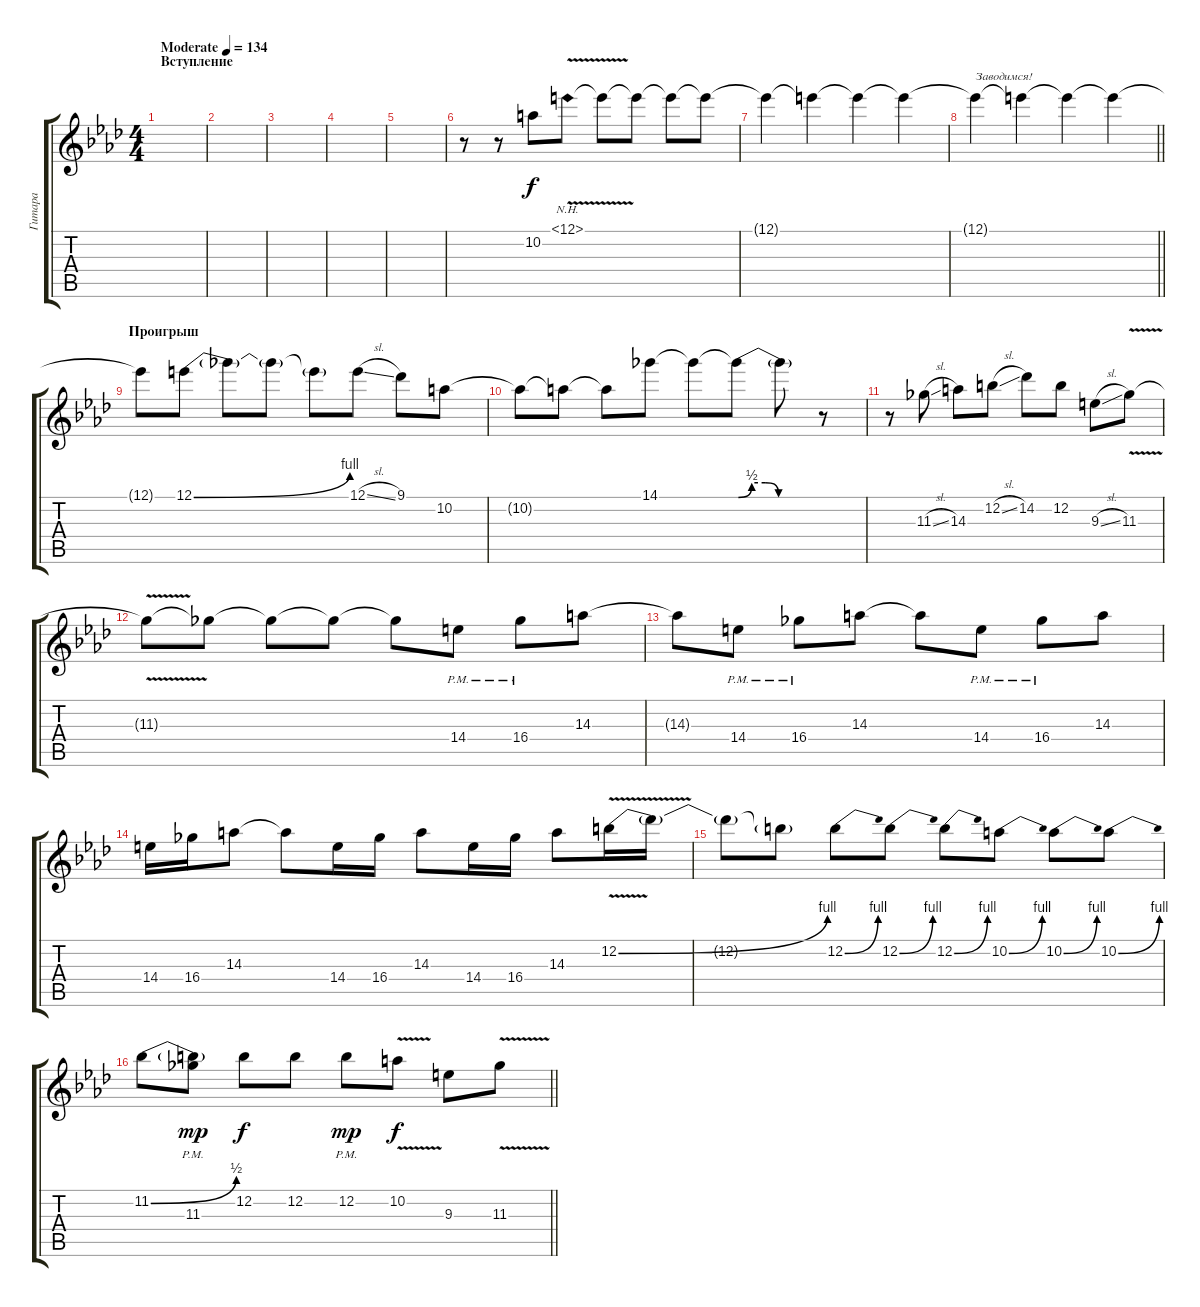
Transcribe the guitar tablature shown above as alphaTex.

\track ("Гитара" "Гитара") {instrument distortionguitar}
\staff {score tabs}
\tuning (E4 B3 G3 D3 A2 E2) {hide}
\ts (4 4)
\section ("" "Вступление")
\tempo (134 "Moderate")
\clef g2
\ks fminor
|
|
|
|
|
r.8 r.8 10.2.8 12.1{nh v}.8 12.1{t}.8 12.1{t}.8 12.1{t}.8 12.1{t}.8 |
12.1{t}.4 12.1{t}.4 12.1{t}.4 12.1{t}.4 |
\barLineRight lightlight
12.1{t}.4{txt "Заводимся!"} 12.1{t}.4 12.1{t}.4 12.1{t}.4 |
\section ("" "Проигрыш")
12.1{t}.8 12.1{be (bend 0 0 60 4)}.8 12.1{t}.8 12.1{t}.8 12.1{t}.8 12.1{sl}.8 9.1.8 10.2.8 |
10.2{t}.8 10.2{t}.8 10.2{t}.8 14.1.8 14.1{t}.8 14.1{be (custom 0 0 10 2 20 2 30 0 60 0) t}.8 14.1{t}.8 r.8 |
r.8 11.3{sl}.8 14.3.8 12.2{sl}.8 14.2.8 12.2.8 9.3{sl}.8 11.3{v}.8 |
11.3{t}.8 11.3{t}.8 11.3{t}.8 11.3{t}.8 11.3{t}.8 14.4{pm}.8 16.4{pm}.8 14.3.8 |
14.3{t}.8 14.4{pm}.8 16.4{pm}.8 14.3.8 14.3{t}.8 14.4{pm}.8 16.4{pm}.8 14.3.8 |
14.4.16 16.4.16 14.3.8 14.3{t}.8 14.4.16 16.4.16 14.3.8 14.4.16 16.4.16 14.3.8 12.2{be (bend 0 0 60 4) v}.16 12.2{t}.16 |
12.2{t}.8 12.2{t}.8 12.2{be (bend 0 0 60 4)}.8 12.2{be (bend 0 0 60 4)}.8 12.2{be (bend 0 0 60 4)}.8 10.2{be (bend 0 0 60 4)}.8 10.2{be (bend 0 0 60 4)}.8 10.2{be (bend 0 0 60 4)}.8 |
\barLineRight lightlight
11.2{be (bend 0 0 60 2)}.8 (11.2{t} 11.3{pm}).8{dy mp} 12.2.8{dy f} 12.2.8 12.2{pm}.8{dy mp} 10.2{v}.8{dy f} 9.3.8 11.3{v}.8
